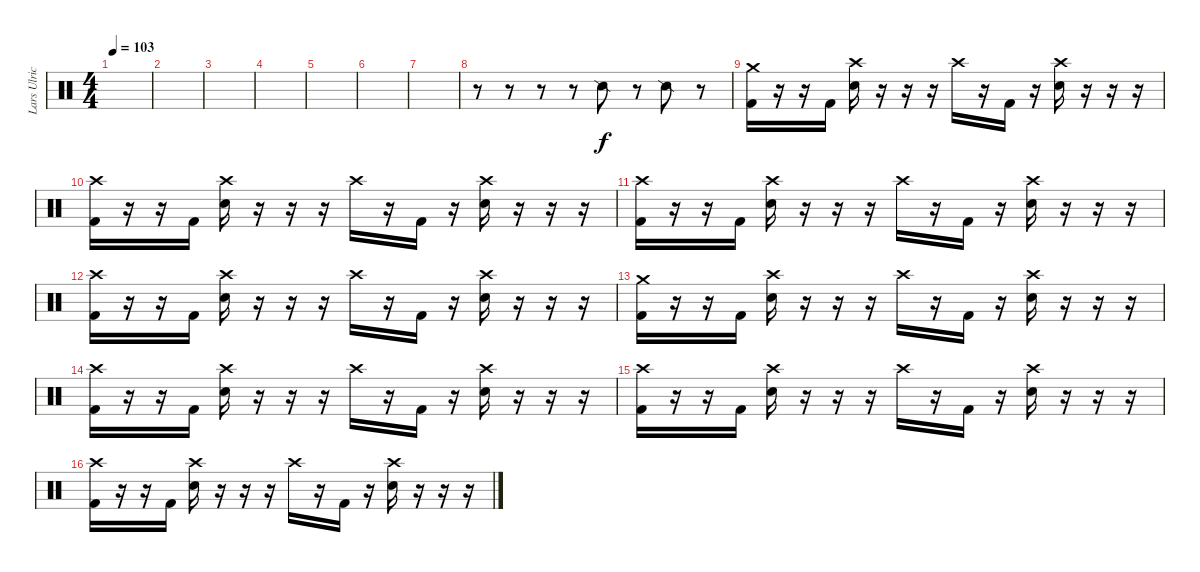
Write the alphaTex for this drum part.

\track ("Lars Ulrich" "Lars Ulric") {instrument percussion}
\staff {score}
\articulation defaults
\ts (4 4)
\tempo 103
\clef neutral
\ks c
|
|
|
|
|
|
|
r.8 r.8 r.8 r.8 "Snare (side stick) 2".8 r.8 "Snare (side stick) 2".8 r.8 |
("Crash medium (hit)" "Kick (hit) 2").16 r.16 r.16 "Kick (hit) 2".16 ("Crash high (hit)" "Snare (hit) 2").16 r.16 r.16 r.16 "Crash high (hit)".16 r.16 "Kick (hit) 2".16 r.16 ("Crash high (hit)" "Snare (hit) 2").16 r.16 r.16 r.16 |
("Crash high (hit)" "Kick (hit) 2").16 r.16 r.16 "Kick (hit) 2".16 ("Crash high (hit)" "Snare (hit) 2").16 r.16 r.16 r.16 "Crash high (hit)".16 r.16 "Kick (hit) 2".16 r.16 ("Crash high (hit)" "Snare (hit) 2").16 r.16 r.16 r.16 |
("Crash high (hit)" "Kick (hit) 2").16 r.16 r.16 "Kick (hit) 2".16 ("Crash high (hit)" "Snare (hit) 2").16 r.16 r.16 r.16 "Crash high (hit)".16 r.16 "Kick (hit) 2".16 r.16 ("Crash high (hit)" "Snare (hit) 2").16 r.16 r.16 r.16 |
("Crash high (hit)" "Kick (hit) 2").16 r.16 r.16 "Kick (hit) 2".16 ("Crash high (hit)" "Snare (hit) 2").16 r.16 r.16 r.16 "Crash high (hit)".16 r.16 "Kick (hit) 2".16 r.16 ("Crash high (hit)" "Snare (hit) 2").16 r.16 r.16 r.16 |
("Crash medium (hit)" "Kick (hit) 2").16 r.16 r.16 "Kick (hit) 2".16 ("Crash high (hit)" "Snare (hit) 2").16 r.16 r.16 r.16 "Crash high (hit)".16 r.16 "Kick (hit) 2".16 r.16 ("Crash high (hit)" "Snare (hit) 2").16 r.16 r.16 r.16 |
("Crash high (hit)" "Kick (hit) 2").16 r.16 r.16 "Kick (hit) 2".16 ("Crash high (hit)" "Snare (hit) 2").16 r.16 r.16 r.16 "Crash high (hit)".16 r.16 "Kick (hit) 2".16 r.16 ("Crash high (hit)" "Snare (hit) 2").16 r.16 r.16 r.16 |
("Crash high (hit)" "Kick (hit) 2").16 r.16 r.16 "Kick (hit) 2".16 ("Crash high (hit)" "Snare (hit) 2").16 r.16 r.16 r.16 "Crash high (hit)".16 r.16 "Kick (hit) 2".16 r.16 ("Crash high (hit)" "Snare (hit) 2").16 r.16 r.16 r.16 |
("Crash high (hit)" "Kick (hit) 2").16 r.16 r.16 "Kick (hit) 2".16 ("Crash high (hit)" "Snare (hit) 2").16 r.16 r.16 r.16 "Crash high (hit)".16 r.16 "Kick (hit) 2".16 r.16 ("Crash high (hit)" "Snare (hit) 2").16 r.16 r.16 r.16
